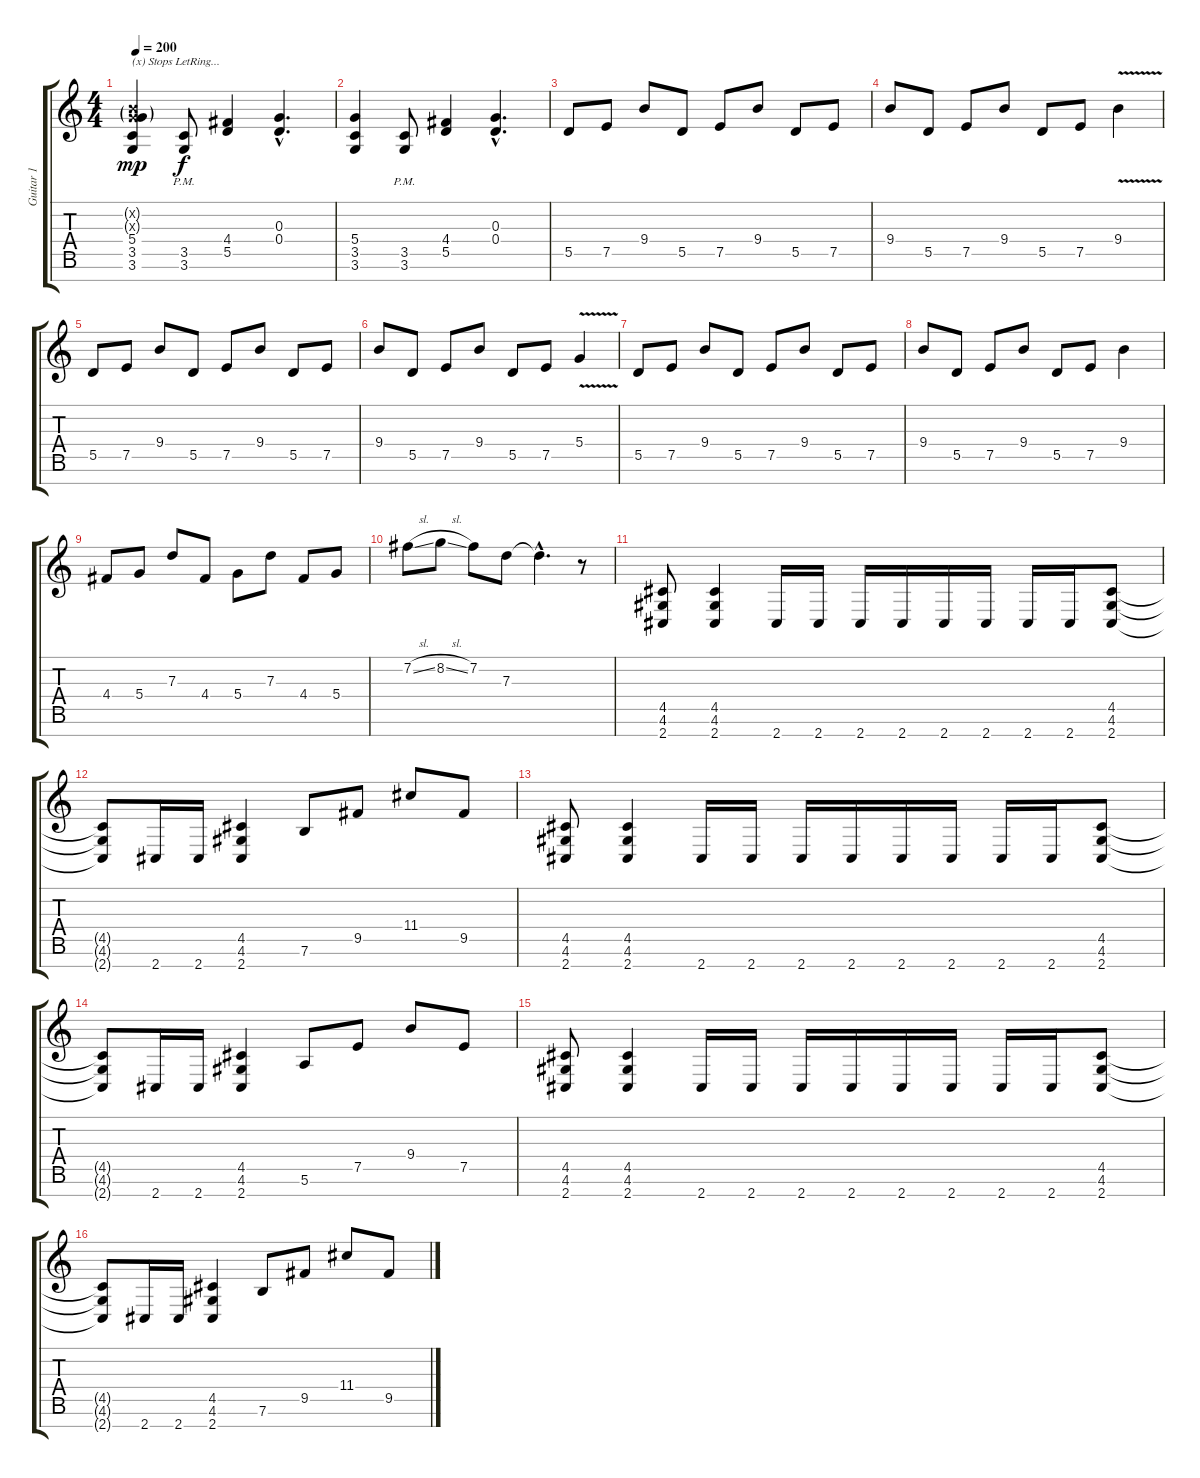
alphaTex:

\track ("Guitar 1" "Guitar 1") {instrument distortionguitar}
\staff {score tabs}
\tuning (E4 B3 G3 D3 A2 E2 B1) {hide}
\ts (4 4)
\tempo 200
\clef g2
\ks c
(0.2{g x} 0.3{g x} 5.4 3.5 3.6).4{txt "(x) Stops LetRing..." dy mp} (3.5{pm} 3.6{pm}).8{dy f} (4.4 5.5).4 (0.3{hac} 0.4{hac}).4{d} |
(5.4 3.5 3.6).4 (3.5{pm} 3.6{pm}).8 (4.4 5.5).4 (0.3{hac} 0.4{hac}).4{d} |
5.5.8 7.5.8 9.4.8 5.5.8 7.5.8 9.4.8 5.5.8 7.5.8 |
9.4.8 5.5.8 7.5.8 9.4.8 5.5.8 7.5.8 9.4{v}.4 |
5.5.8 7.5.8 9.4.8 5.5.8 7.5.8 9.4.8 5.5.8 7.5.8 |
9.4.8 5.5.8 7.5.8 9.4.8 5.5.8 7.5.8 5.4{v}.4 |
5.5.8 7.5.8 9.4.8 5.5.8 7.5.8 9.4.8 5.5.8 7.5.8 |
9.4.8 5.5.8 7.5.8 9.4.8 5.5.8 7.5.8 9.4.4 |
4.4.8 5.4.8 7.3.8 4.4.8 5.4.8 7.3.8 4.4.8 5.4.8 |
7.2{sl}.8 8.2{sl}.8 7.2.8 7.3.8 7.3{hac t}.4{d} r.8 |
(4.5 4.6 2.7).8 (4.5 4.6 2.7).4 2.7.16 2.7.16 2.7.16 2.7.16 2.7.16 2.7.16 2.7.16 2.7.16 (4.5 4.6 2.7).8 |
(4.5{t} 4.6{t} 2.7{t}).8 2.7.16 2.7.16 (4.5 4.6 2.7).4 7.6.8 9.5.8 11.4.8 9.5.8 |
(4.5 4.6 2.7).8 (4.5 4.6 2.7).4 2.7.16 2.7.16 2.7.16 2.7.16 2.7.16 2.7.16 2.7.16 2.7.16 (4.5 4.6 2.7).8 |
(4.5{t} 4.6{t} 2.7{t}).8 2.7.16 2.7.16 (4.5 4.6 2.7).4 5.6.8 7.5.8 9.4.8 7.5.8 |
(4.5 4.6 2.7).8 (4.5 4.6 2.7).4 2.7.16 2.7.16 2.7.16 2.7.16 2.7.16 2.7.16 2.7.16 2.7.16 (4.5 4.6 2.7).8 |
(4.5{t} 4.6{t} 2.7{t}).8 2.7.16 2.7.16 (4.5 4.6 2.7).4 7.6.8 9.5.8 11.4.8 9.5.8
